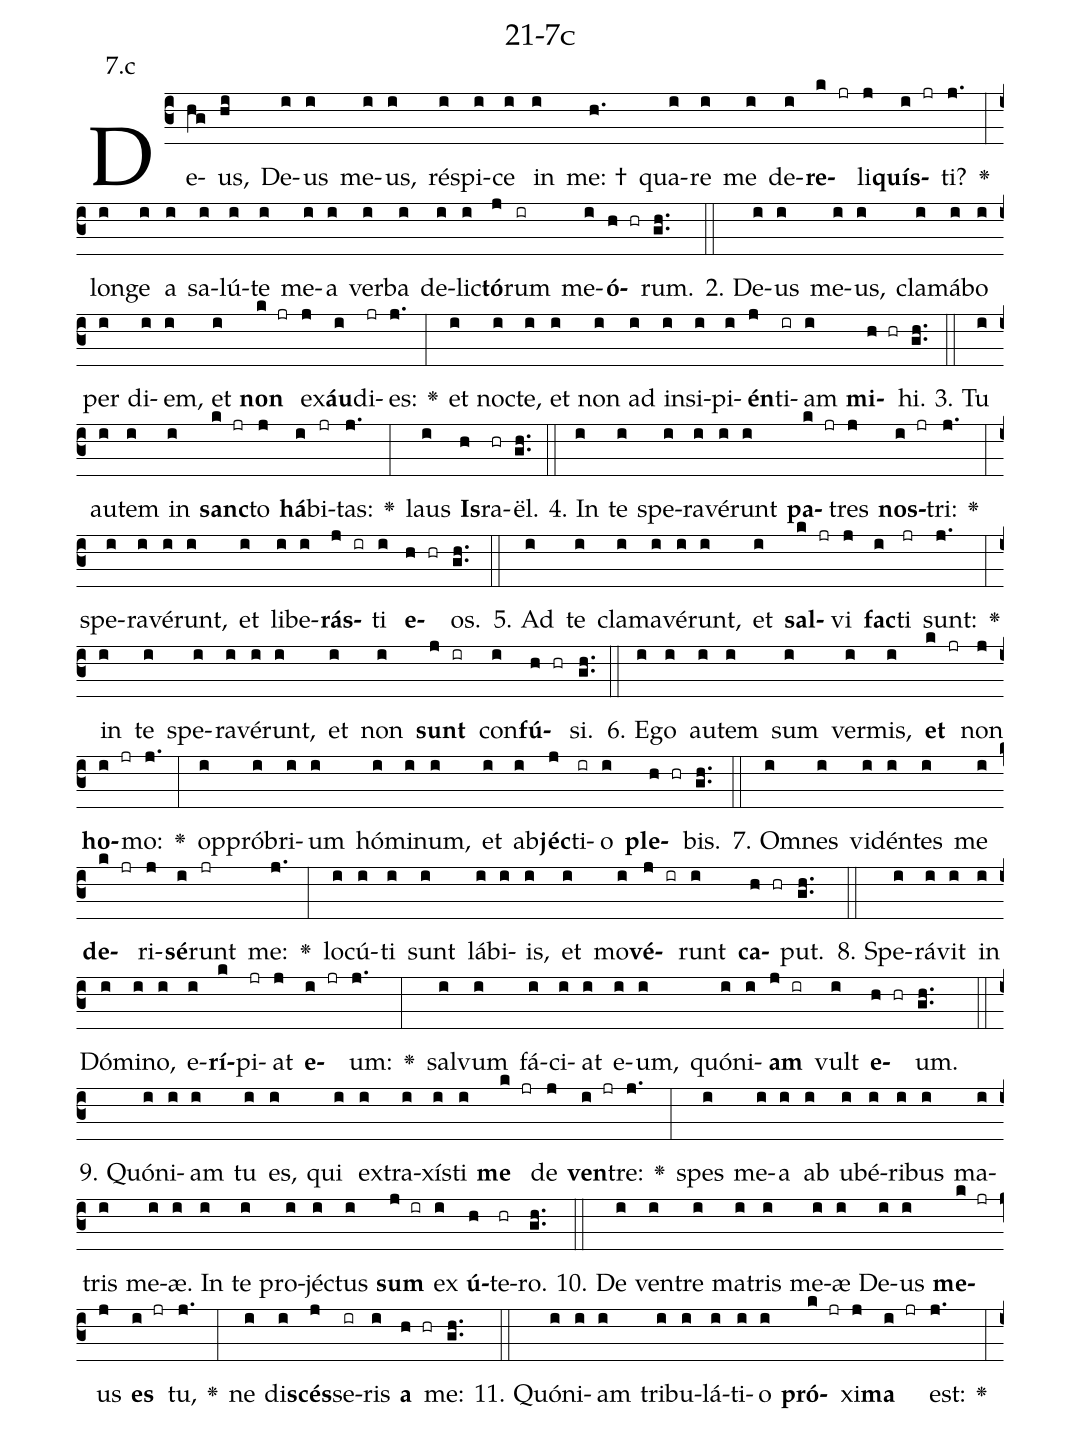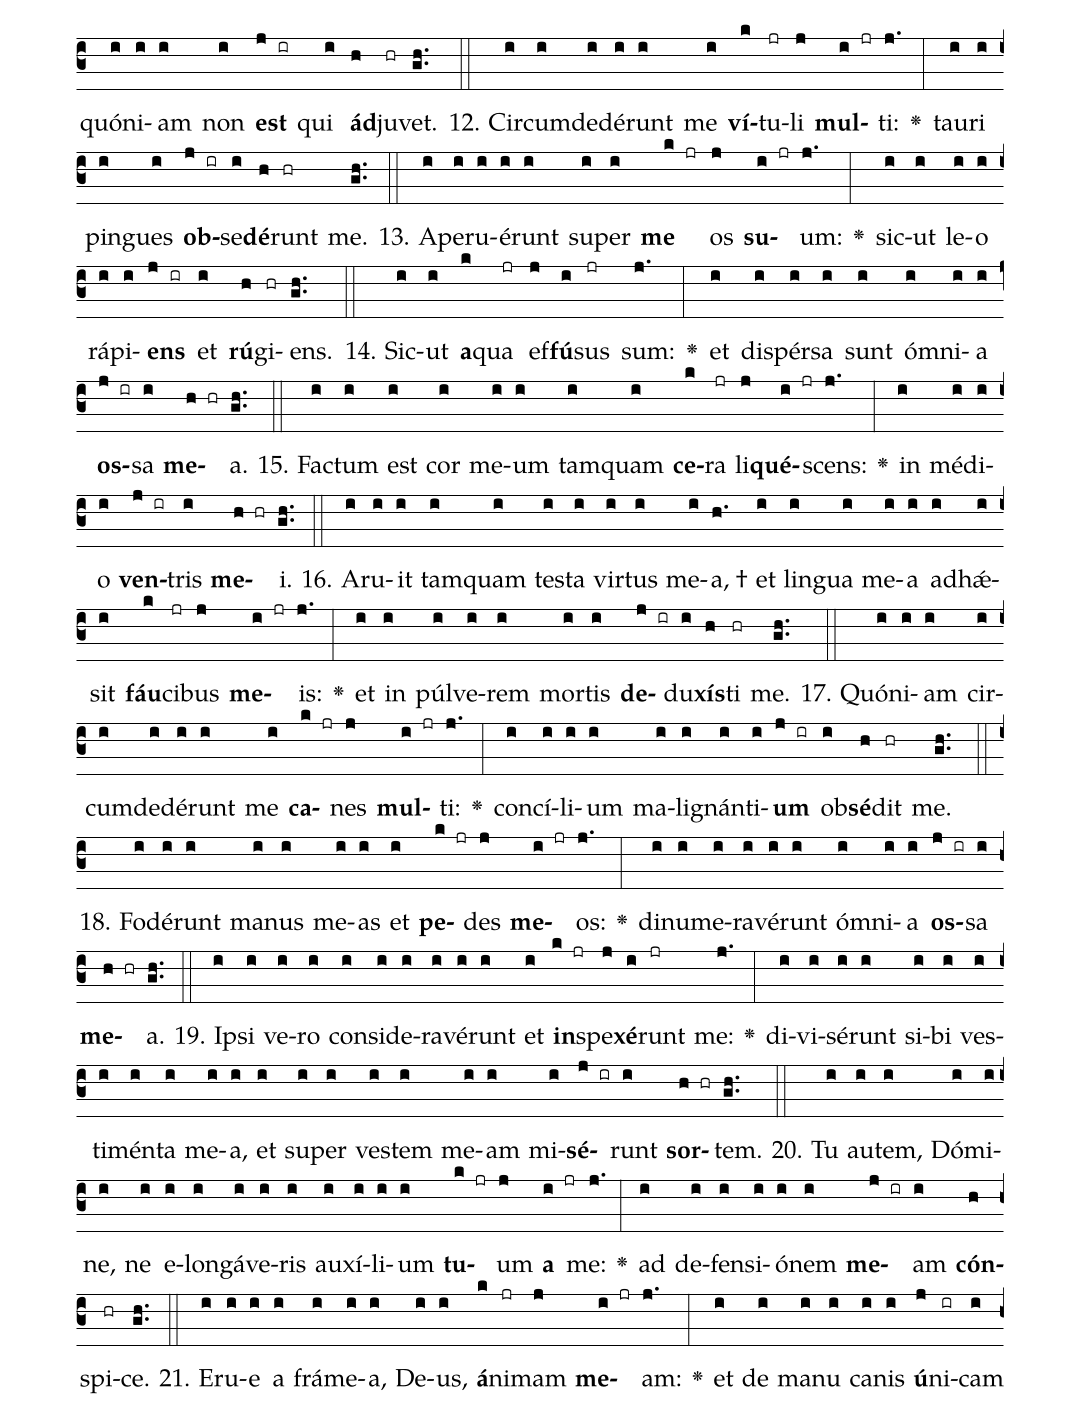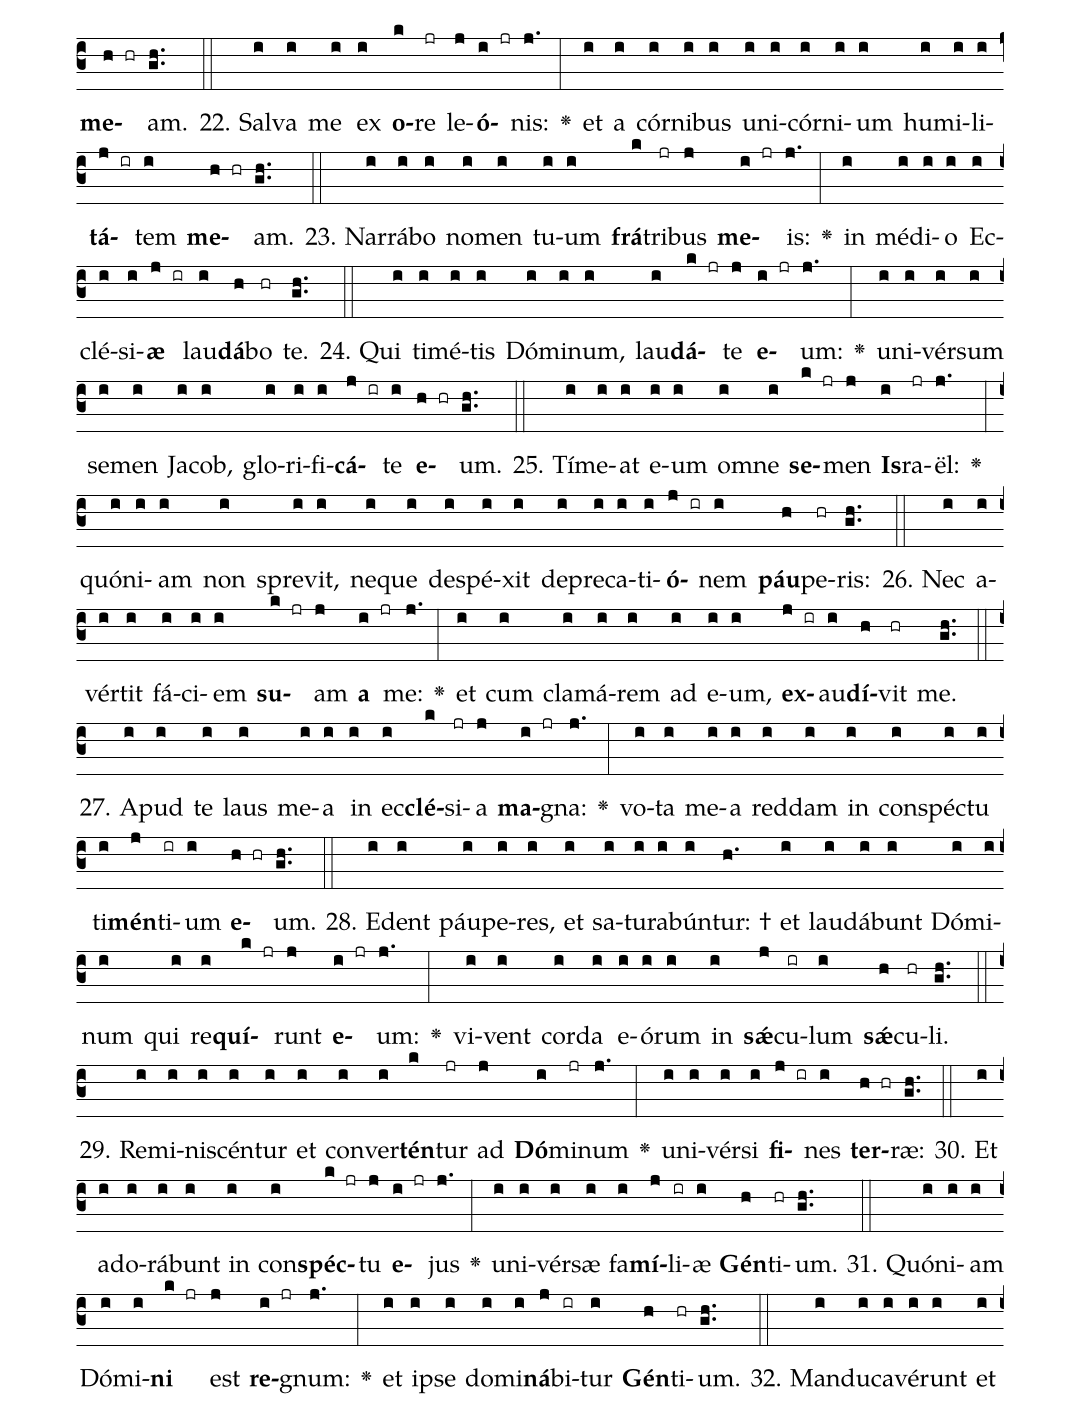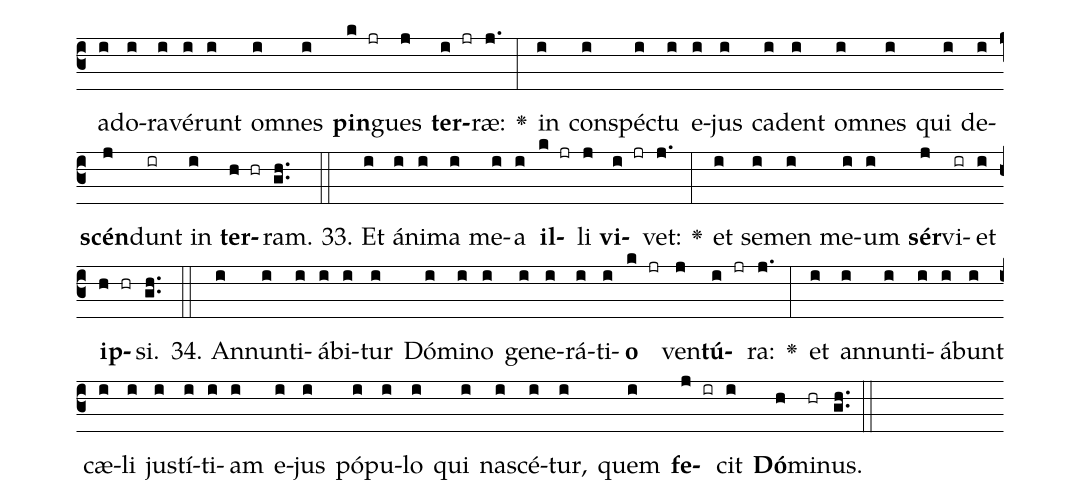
name: 21-7c;
annotation: 7.c;
%%
(c3)De(hg)us,(hi) De(i)us(i) me(i)us,(i) ré(i)spi(i)ce(i) in(i) me: †(h.) qua(i)re(i) me(i) de(i)<b>re</b>(k jr)li(j)<b>quís</b>(i jr)ti?(j.) <v>\greheightstar</v>(:) lon(i)ge(i) a(i) sa(i)lú(i)te(i) me(i)a(i) ver(i)ba(i) de(i)lic(i)<b>tó</b>(j)rum(ir) me(i)<b>ó</b>(h hr)rum.(gh..) (::)
2. De(i)us(i) me(i)us,(i) cla(i)má(i)bo(i) per(i) di(i)em,(i) et(i) <b>non</b>(k jr) ex(j)<b>áu</b>(i)di(jr)es:(j.) <v>\greheightstar</v>(:) et(i) noc(i)te,(i) et(i) non(i) ad(i) in(i)si(i)pi(i)<b>én</b>(j)ti(ir)am(i) <b>mi</b>(h hr)hi.(gh..) (::)
3. Tu(i) au(i)tem(i) in(i) <b>sanc</b>(k jr)to(j) <b>há</b>(i)bi(jr)tas:(j.) <v>\greheightstar</v>(:) laus(i) <b>Is</b>(h)ra(hr)ël.(gh..) (::)
4. In(i) te(i) spe(i)ra(i)vé(i)runt(i) <b>pa</b>(k jr)tres(j) <b>nos</b>(i jr)tri:(j.) <v>\greheightstar</v>(:) spe(i)ra(i)vé(i)runt,(i) et(i) li(i)be(i)<b>rás</b>(j ir)ti(i) <b>e</b>(h hr)os.(gh..) (::)
5. Ad(i) te(i) cla(i)ma(i)vé(i)runt,(i) et(i) <b>sal</b>(k jr)vi(j) <b>fac</b>(i)ti(jr) sunt:(j.) <v>\greheightstar</v>(:) in(i) te(i) spe(i)ra(i)vé(i)runt,(i) et(i) non(i) <b>sunt</b>(j ir) con(i)<b>fú</b>(h hr)si.(gh..) (::)
6. E(i)go(i) au(i)tem(i) sum(i) ver(i)mis,(i) <b>et</b>(k jr) non(j) <b>ho</b>(i jr)mo:(j.) <v>\greheightstar</v>(:) op(i)pró(i)bri(i)um(i) hó(i)mi(i)num,(i) et(i) ab(i)<b>jéc</b>(j)ti(ir)o(i) <b>ple</b>(h hr)bis.(gh..) (::)
7. Om(i)nes(i) vi(i)dén(i)tes(i) me(i) <b>de</b>(k jr)ri(j)<b>sé</b>(i)runt(jr) me:(j.) <v>\greheightstar</v>(:) lo(i)cú(i)ti(i) sunt(i) lá(i)bi(i)is,(i) et(i) mo(i)<b>vé</b>(j ir)runt(i) <b>ca</b>(h hr)put.(gh..) (::)
8. Spe(i)rá(i)vit(i) in(i) Dó(i)mi(i)no,(i) e(i)<b>rí</b>(k)pi(jr)at(j) <b>e</b>(i jr)um:(j.) <v>\greheightstar</v>(:) sal(i)vum(i) fá(i)ci(i)at(i) e(i)um,(i) quón(i)i(i)<b>am</b>(j ir) vult(i) <b>e</b>(h hr)um.(gh..) (::)
9. Quón(i)i(i)am(i) tu(i) es,(i) qui(i) ex(i)tra(i)xís(i)ti(i) <b>me</b>(k jr) de(j) <b>ven</b>(i jr)tre:(j.) <v>\greheightstar</v>(:) spes(i) me(i)a(i) ab(i) u(i)bé(i)ri(i)bus(i) ma(i)tris(i) me(i)æ.(i) In(i) te(i) pro(i)jéc(i)tus(i) <b>sum</b>(j ir) ex(i) <b>ú</b>(h)te(hr)ro.(gh..) (::)
10. De(i) ven(i)tre(i) ma(i)tris(i) me(i)æ(i) De(i)us(i) <b>me</b>(k jr)us(j) <b>es</b>(i jr) tu,(j.) <v>\greheightstar</v>(:) ne(i) di(i)<b>scés</b>(j)se(ir)ris(i) <b>a</b>(h hr) me:(gh..) (::)
11. Quón(i)i(i)am(i) tri(i)bu(i)lá(i)ti(i)o(i) <b>pró</b>(k jr)xi(j)<b>ma</b>(i jr) est:(j.) <v>\greheightstar</v>(:) quón(i)i(i)am(i) non(i) <b>est</b>(j ir) qui(i) <b>ád</b>(h)ju(hr)vet.(gh..) (::)
12. Cir(i)cum(i)de(i)dé(i)runt(i) me(i) <b>ví</b>(k)tu(jr)li(j) <b>mul</b>(i jr)ti:(j.) <v>\greheightstar</v>(:) tau(i)ri(i) pin(i)gues(i) <b>ob</b>(j ir)se(i)<b>dé</b>(h)runt(hr) me.(gh..) (::)
13. A(i)pe(i)ru(i)é(i)runt(i) su(i)per(i) <b>me</b>(k jr) os(j) <b>su</b>(i jr)um:(j.) <v>\greheightstar</v>(:) sic(i)ut(i) le(i)o(i) rá(i)pi(i)<b>ens</b>(j ir) et(i) <b>rú</b>(h)gi(hr)ens.(gh..) (::)
14. Sic(i)ut(i) <b>a</b>(k)qua(jr) ef(j)<b>fú</b>(i)sus(jr) sum:(j.) <v>\greheightstar</v>(:) et(i) di(i)spér(i)sa(i) sunt(i) óm(i)ni(i)a(i) <b>os</b>(j ir)sa(i) <b>me</b>(h hr)a.(gh..) (::)
15. Fac(i)tum(i) est(i) cor(i) me(i)um(i) tam(i)quam(i) <b>ce</b>(k)ra(jr) li(j)<b>qué</b>(i jr)scens:(j.) <v>\greheightstar</v>(:) in(i) mé(i)di(i)o(i) <b>ven</b>(j ir)tris(i) <b>me</b>(h hr)i.(gh..) (::)
16. A(i)ru(i)it(i) tam(i)quam(i) tes(i)ta(i) vir(i)tus(i) me(i)a, †(h.) et(i) lin(i)gua(i) me(i)a(i) ad(i)hǽ(i)sit(i) <b>fáu</b>(k)ci(jr)bus(j) <b>me</b>(i jr)is:(j.) <v>\greheightstar</v>(:) et(i) in(i) púl(i)ve(i)rem(i) mor(i)tis(i) <b>de</b>(j ir)du(i)<b>xís</b>(h)ti(hr) me.(gh..) (::)
17. Quón(i)i(i)am(i) cir(i)cum(i)de(i)dé(i)runt(i) me(i) <b>ca</b>(k jr)nes(j) <b>mul</b>(i jr)ti:(j.) <v>\greheightstar</v>(:) con(i)cí(i)li(i)um(i) ma(i)li(i)gnán(i)ti(i)<b>um</b>(j ir) ob(i)<b>sé</b>(h)dit(hr) me.(gh..) (::)
18. Fo(i)dé(i)runt(i) ma(i)nus(i) me(i)as(i) et(i) <b>pe</b>(k jr)des(j) <b>me</b>(i jr)os:(j.) <v>\greheightstar</v>(:) di(i)nu(i)me(i)ra(i)vé(i)runt(i) óm(i)ni(i)a(i) <b>os</b>(j ir)sa(i) <b>me</b>(h hr)a.(gh..) (::)
19. Ip(i)si(i) ve(i)ro(i) con(i)si(i)de(i)ra(i)vé(i)runt(i) et(i) <b>in</b>(k jr)spe(j)<b>xé</b>(i)runt(jr) me:(j.) <v>\greheightstar</v>(:) di(i)vi(i)sé(i)runt(i) si(i)bi(i) ves(i)ti(i)mén(i)ta(i) me(i)a,(i) et(i) su(i)per(i) ves(i)tem(i) me(i)am(i) mi(i)<b>sé</b>(j ir)runt(i) <b>sor</b>(h hr)tem.(gh..) (::)
20. Tu(i) au(i)tem,(i) Dó(i)mi(i)ne,(i) ne(i) e(i)lon(i)gá(i)ve(i)ris(i) au(i)xí(i)li(i)um(i) <b>tu</b>(k jr)um(j) <b>a</b>(i jr) me:(j.) <v>\greheightstar</v>(:) ad(i) de(i)fen(i)si(i)ó(i)nem(i) <b>me</b>(j ir)am(i) <b>cón</b>(h)spi(hr)ce.(gh..) (::)
21. E(i)ru(i)e(i) a(i) frá(i)me(i)a,(i) De(i)us,(i) <b>á</b>(k)ni(jr)mam(j) <b>me</b>(i jr)am:(j.) <v>\greheightstar</v>(:) et(i) de(i) ma(i)nu(i) ca(i)nis(i) <b>ú</b>(j)ni(ir)cam(i) <b>me</b>(h hr)am.(gh..) (::)
22. Sal(i)va(i) me(i) ex(i) <b>o</b>(k)re(jr) le(j)<b>ó</b>(i jr)nis:(j.) <v>\greheightstar</v>(:) et(i) a(i) cór(i)ni(i)bus(i) u(i)ni(i)cór(i)ni(i)um(i) hu(i)mi(i)li(i)<b>tá</b>(j ir)tem(i) <b>me</b>(h hr)am.(gh..) (::)
23. Nar(i)rá(i)bo(i) no(i)men(i) tu(i)um(i) <b>frá</b>(k)tri(jr)bus(j) <b>me</b>(i jr)is:(j.) <v>\greheightstar</v>(:) in(i) mé(i)di(i)o(i) Ec(i)clé(i)si(i)<b>æ</b>(j ir) lau(i)<b>dá</b>(h)bo(hr) te.(gh..) (::)
24. Qui(i) ti(i)mé(i)tis(i) Dó(i)mi(i)num,(i) lau(i)<b>dá</b>(k jr)te(j) <b>e</b>(i jr)um:(j.) <v>\greheightstar</v>(:) u(i)ni(i)vér(i)sum(i) se(i)men(i) Ja(i)cob,(i) glo(i)ri(i)fi(i)<b>cá</b>(j ir)te(i) <b>e</b>(h hr)um.(gh..) (::)
25. Tí(i)me(i)at(i) e(i)um(i) om(i)ne(i) <b>se</b>(k jr)men(j) <b>Is</b>(i)ra(jr)ël:(j.) <v>\greheightstar</v>(:) quón(i)i(i)am(i) non(i) spre(i)vit,(i) ne(i)que(i) de(i)spé(i)xit(i) de(i)pre(i)ca(i)ti(i)<b>ó</b>(j ir)nem(i) <b>páu</b>(h)pe(hr)ris:(gh..) (::)
26. Nec(i) a(i)vér(i)tit(i) fá(i)ci(i)em(i) <b>su</b>(k jr)am(j) <b>a</b>(i jr) me:(j.) <v>\greheightstar</v>(:) et(i) cum(i) cla(i)má(i)rem(i) ad(i) e(i)um,(i) <b>ex</b>(j ir)au(i)<b>dí</b>(h)vit(hr) me.(gh..) (::)
27. A(i)pud(i) te(i) laus(i) me(i)a(i) in(i) ec(i)<b>clé</b>(k)si(jr)a(j) <b>ma</b>(i jr)gna:(j.) <v>\greheightstar</v>(:) vo(i)ta(i) me(i)a(i) red(i)dam(i) in(i) con(i)spéc(i)tu(i) ti(i)<b>mén</b>(j)ti(ir)um(i) <b>e</b>(h hr)um.(gh..) (::)
28. E(i)dent(i) páu(i)pe(i)res,(i) et(i) sa(i)tu(i)ra(i)bún(i)tur: †(h.) et(i) lau(i)dá(i)bunt(i) Dó(i)mi(i)num(i) qui(i) re(i)<b>quí</b>(k jr)runt(j) <b>e</b>(i jr)um:(j.) <v>\greheightstar</v>(:) vi(i)vent(i) cor(i)da(i) e(i)ó(i)rum(i) in(i) <b>sǽ</b>(j)cu(ir)lum(i) <b>sǽ</b>(h)cu(hr)li.(gh..) (::)
29. Re(i)mi(i)ni(i)scén(i)tur(i) et(i) con(i)ver(i)<b>tén</b>(k)tur(jr) ad(j) <b>Dó</b>(i)mi(jr)num(j.) <v>\greheightstar</v>(:) u(i)ni(i)vér(i)si(i) <b>fi</b>(j ir)nes(i) <b>ter</b>(h hr)ræ:(gh..) (::)
30. Et(i) ad(i)o(i)rá(i)bunt(i) in(i) con(i)<b>spéc</b>(k jr)tu(j) <b>e</b>(i jr)jus(j.) <v>\greheightstar</v>(:) u(i)ni(i)vér(i)sæ(i) fa(i)<b>mí</b>(j)li(ir)æ(i) <b>Gén</b>(h)ti(hr)um.(gh..) (::)
31. Quón(i)i(i)am(i) Dó(i)mi(i)<b>ni</b>(k jr) est(j) <b>re</b>(i jr)gnum:(j.) <v>\greheightstar</v>(:) et(i) ip(i)se(i) do(i)mi(i)<b>ná</b>(j)bi(ir)tur(i) <b>Gén</b>(h)ti(hr)um.(gh..) (::)
32. Man(i)du(i)ca(i)vé(i)runt(i) et(i) ad(i)o(i)ra(i)vé(i)runt(i) om(i)nes(i) <b>pin</b>(k jr)gues(j) <b>ter</b>(i jr)ræ:(j.) <v>\greheightstar</v>(:) in(i) con(i)spéc(i)tu(i) e(i)jus(i) ca(i)dent(i) om(i)nes(i) qui(i) de(i)<b>scén</b>(j)dunt(ir) in(i) <b>ter</b>(h hr)ram.(gh..) (::)
33. Et(i) á(i)ni(i)ma(i) me(i)a(i) <b>il</b>(k jr)li(j) <b>vi</b>(i jr)vet:(j.) <v>\greheightstar</v>(:) et(i) se(i)men(i) me(i)um(i) <b>sér</b>(j)vi(ir)et(i) <b>ip</b>(h hr)si.(gh..) (::)
34. An(i)nun(i)ti(i)á(i)bi(i)tur(i) Dó(i)mi(i)no(i) ge(i)ne(i)rá(i)ti(i)<b>o</b>(k jr) ven(j)<b>tú</b>(i jr)ra:(j.) <v>\greheightstar</v>(:) et(i) an(i)nun(i)ti(i)á(i)bunt(i) cæ(i)li(i) jus(i)tí(i)ti(i)am(i) e(i)jus(i) pó(i)pu(i)lo(i) qui(i) na(i)scé(i)tur,(i) quem(i) <b>fe</b>(j ir)cit(i) <b>Dó</b>(h)mi(hr)nus.(gh..) (::)
